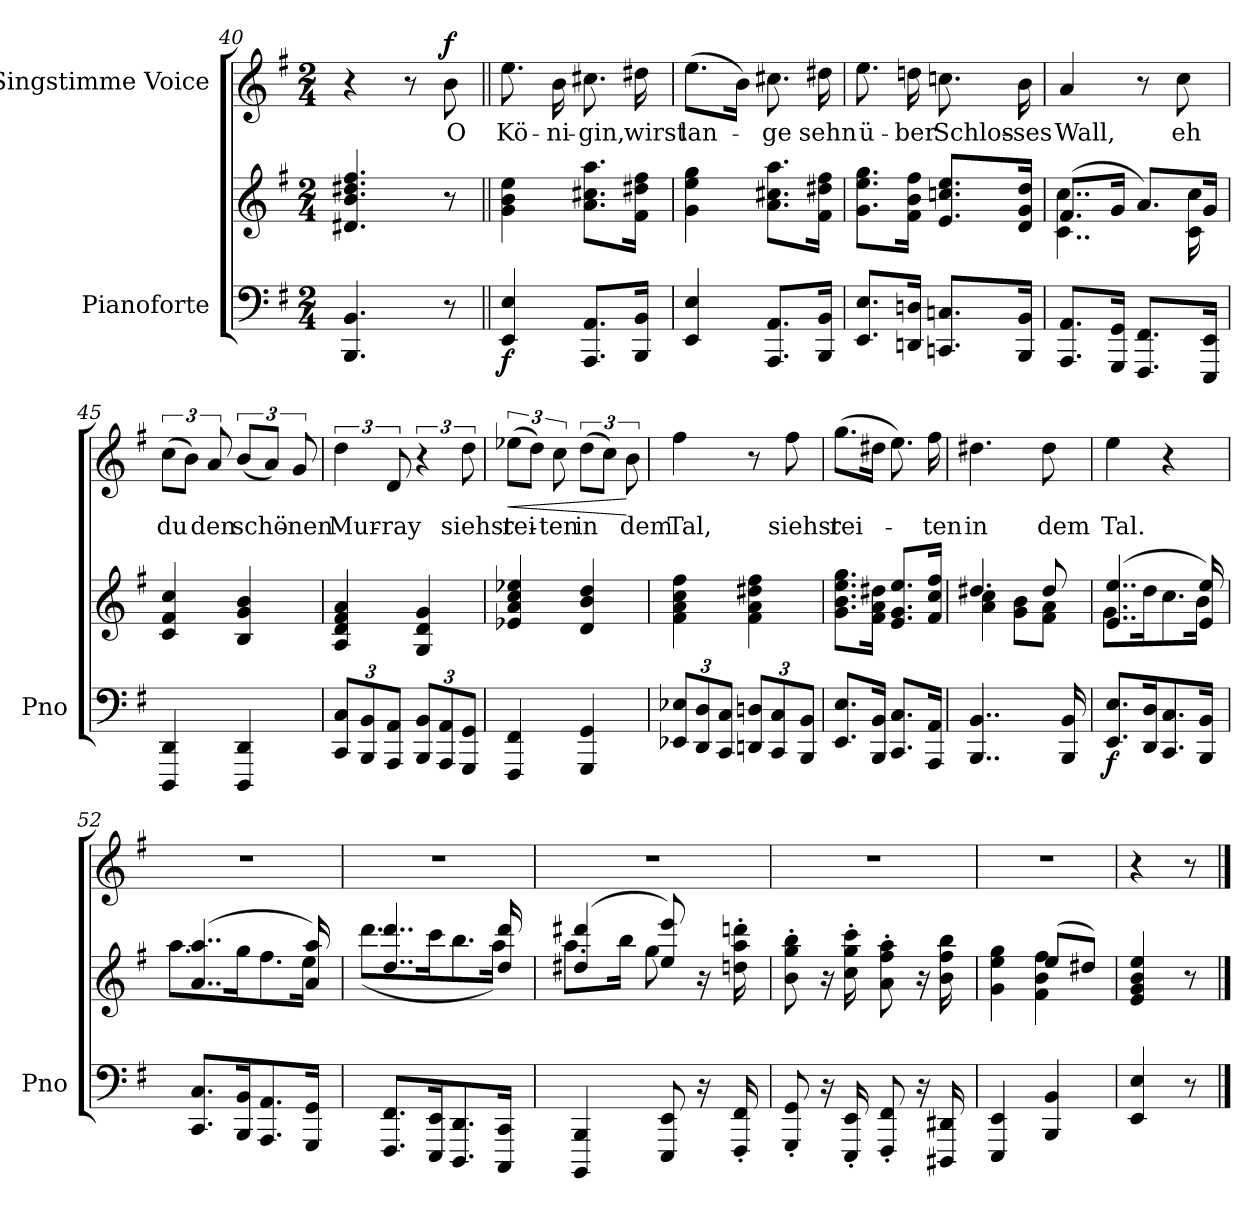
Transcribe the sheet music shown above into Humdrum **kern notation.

**kern	**kern	**dynam	**kern	**text	**dynam
*part2	*part2	*part2	*part1	*part1	*part1
*staff3	*staff2	*staff2/3	*staff1	*staff1	*staff1
*I"Pianoforte	*	*	*I"Singstimme Voice	*	*
*I'Pno	*	*	*	*	*
*clefF4	*clefG2	*	*clefG2	*	*
*k[f#]	*k[f#]	*	*k[f#]	*	*
*M2/4	*M2/4	*	*M2/4	*	*
=40	=40	=40	=40	=40	=40
4.BBB/ 4.BB/	4.d#X/ 4.b/ 4.dd#X/ 4.ff#/	.	4r	.	.
.	.	.	8r	.	.
!	!	!	!	!	!LO:DY:a
8r	8r	.	8b\	O	f
=41||	=41||	=41||	=41||	=41||	=41||
!	!	!LO:DY:b=2	!	!	!
4EE/ 4E/	4g\ 4b\ 4ee\	f	8.ee\	Kö-	.
.	.	.	16b\	-ni-	.
8.AAA/ 8.AA/L	8.a\ 8.cc#X\ 8.aa\L	.	8.cc#X\	-gin,	.
16BBB/ 16BB/Jk	16f#\ 16dd#X\ 16ff#\Jk	.	16dd#X\	wirst	.
=42	=42	=42	=42	=42	=42
4EE/ 4E/	4g\ 4ee\ 4gg\	.	(8.ee\L	lan-	.
.	.	.	16b\Jk)	.	.
8.AAA/ 8.AA/L	8.a\ 8.cc#X\ 8.aa\L	.	8.cc#X\	-ge	.
16BBB/ 16BB/Jk	16f#\ 16dd#X\ 16ff#\Jk	.	16dd#X\	sehn	.
=43	=43	=43	=43	=43	=43
8.EE/ 8.E/L	8.g\ 8.ee\ 8.gg\L	.	8.ee\	ü-	.
16DDn/ 16Dn/Jk	16f#\ 16b\ 16ff#\Jk	.	16ddn\	-ber	.
8.CCn/ 8.Cn/L	8.e/ 8.ccn/ 8.ee/L	.	8.ccn\	Schlos-	.
16BBB/ 16BB/Jk	16d/ 16g/ 16dd/Jk	.	16b\	-ses	.
=44	=44	=44	=44	=44	=44
*	*^	*	*	*	*
8.AAA/ 8.AA/L	(8.f#/L	4..c\ 4..cc\	.	4a/	Wall,	.
16GGG/ 16GG/Jk	16g/Jk	.	.	.	.	.
8.FFF#/ 8.FF#/L	8.a/L)	.	.	8r	.	.
.	.	.	.	8cc\	eh	.
16EEE/ 16EE/Jk	16g/Jk	16c\ 16cc\	.	.	.	.
*	*v	*v	*	*	*	*
=45	=45	=45	=45	=45	=45
4DDD/ 4DD/	4c/ 4f#/ 4cc/	.	(12cc\L	du	.
.	.	.	12b\J)	.	.
.	.	.	12a/	den	.
4DDD/ 4DD/	4B/ 4g/ 4b/	.	(<12b/L	schö-	.
.	.	.	12a/J)	.	.
.	.	.	12g/	-nen	.
=46	=46	=46	=46	=46	=46
12CC/ 12C/L	4A/ 4d/ 4f#/ 4a/	.	6dd\	Mur-	.
12BBB/ 12BB/	.	.	.	.	.
12AAA/ 12AA/J	.	.	12d/	-ray	.
12BBB/ 12BB/L	4G/ 4d/ 4g/	.	6r	.	.
12AAA/ 12AA/	.	.	.	.	.
12GGG/ 12GG/J	.	.	12dd\	siehst	.
=47	=47	=47	=47	=47	=47
!	!	!	!	!	!LO:HP:b
4FFF#/ 4FF#/	4e-X/ 4a/ 4cc/ 4ee-X/	.	(12ee-X\L	rei-	<
.	.	.	12dd\J)	.	.
.	.	.	12cc\	-ten	.
4GGG/ 4GG/	4d/ 4b/ 4dd/	.	(12dd\L	in	.
.	.	.	12cc\J)	.	.
.	.	.	12b\	dem	[
=48	=48	=48	=48	=48	=48
12EE-X/ 12E-X/L	4f#\ 4a\ 4cc\ 4ff#\	.	4ff#\	Tal,	.
12DD/ 12D/	.	.	.	.	.
12CC/ 12C/J	.	.	.	.	.
12DDn/ 12Dn/L	4f#\ 4a\ 4dd#X\ 4ff#\	.	8r	.	.
12CC/ 12C/	.	.	.	.	.
.	.	.	8ff#\	siehst	.
12BBB/ 12BB/J	.	.	.	.	.
=49	=49	=49	=49	=49	=49
8.EE/ 8.E/L	8.g\ 8.b\ 8.ee\ 8.gg\L	.	(8.gg\L	rei-	.
16BBB/ 16BB/Jk	16f#\ 16a\ 16dd#X\Jk	.	16dd#X\Jk	.	.
8.CC/ 8.C/L	8.e/ 8.g/ 8.ee/L	.	8.ee\)	.	.
16AAA/ 16AA/Jk	16f#/ 16cc/ 16ff#/Jk	.	16ff#\	-ten	.
=50	=50	=50	=50	=50	=50
*	*^	*	*	*	*
4..BBB/ 4..BB/	4.dd#X/	4a\ 4cc\	.	4.dd#X\	in	.
.	.	8g\ 8b\L	.	.	.	.
.	8dd#/	8f#\ 8a\J	.	8dd#\	dem	.
16BBB/ 16BB/	.	.	.	.	.	.
=51	=51	=51	=51	=51	=51	=51
!	!	!	!LO:DY:b=2	!	!	!
8.EE/ 8.E/L	(4..e/ 4..ee/	8.g\L	f	4ee\	Tal.	.
16DD/ 16D/K	.	16dd\K	.	.	.	.
8.CC/ 8.C/	.	8.cc\	.	4r	.	.
16BBB/ 16BB/Jk	16e/ 16ee/)	16b\Jk	.	.	.	.
=52	=52	=52	=52	=52	=52	=52
!	!LO:N:n=2:head=solid	!LO:N:head=solid	!	!	!	!
8.CC/ 8.C/L	(4..a/ 4..aa/	8.aa\L	.	2r	.	.
16BBB/ 16BB/K	.	16gg\K	.	.	.	.
8.AAA/ 8.AA/	.	8.ff#\	.	.	.	.
16GGG/ 16GG/Jk	16a/ 16aa/)	16ee\Jk	.	.	.	.
=53	=53	=53	=53	=53	=53	=53
8.FFF#/ 8.FF#/L	4..dd/ 4..ddd/	(>8.ddd\L	.	2r	.	.
16EEE/ 16EE/K	.	16ccc\K	.	.	.	.
8.DDD/ 8.DD/	.	8.bb\	.	.	.	.
16CCC/ 16CC/Jk	16dd/ 16ddd/	16aa\Jk)	.	.	.	.
=54	=54	=54	=54	=54	=54	=54
4BBBB/ 4BBB/	(4dd#X/ 4ddd#X/	8.aa\L	.	2r	.	.
.	.	16bb\Jk	.	.	.	.
8EEE/ 8EE/	8ee/ 8eee/)	8gg\	.	.	.	.
16r	16r	8ryy	.	.	.	.
16FFF#/' 16FF#/'	16ddn\'> 16aa\'> 16dddn\'>	.	.	.	.	.
*	*v	*v	*	*	*	*
=55	=55	=55	=55	=55	=55
8GGG/' 8GG/'	8b\' 8gg\' 8bb\'	.	2r	.	.
16r	16r	.	.	.	.
16EEE/' 16EE/'	16cc\'> 16gg\'> 16ccc\'>	.	.	.	.
8FFF#/' 8FF#/'	8a\'> 8ff#\'> 8aa\'>	.	.	.	.
16r	16r	.	.	.	.
16DDD#X/ 16DD#X/	16b\ 16ff#\ 16bb\	.	.	.	.
=56	=56	=56	=56	=56	=56
*	*^	*	*	*	*
4EEE/ 4EE/	4ryy	4g\ 4ee\ 4gg\	.	2r	.	.
4BBB/ 4BB/	(8ee/L	4f#\ 4b\ 4ff#\	.	.	.	.
.	8dd#X/J)	.	.	.	.	.
*	*v	*v	*	*	*	*
=57	=57	=57	=57	=57	=57
4EE/ 4E/	4e/ 4g/ 4b/ 4ee/	.	4r	.	.
8r	8r	.	8r	.	.
==	==	==	==	==	==
*-	*-	*-	*-	*-	*-
